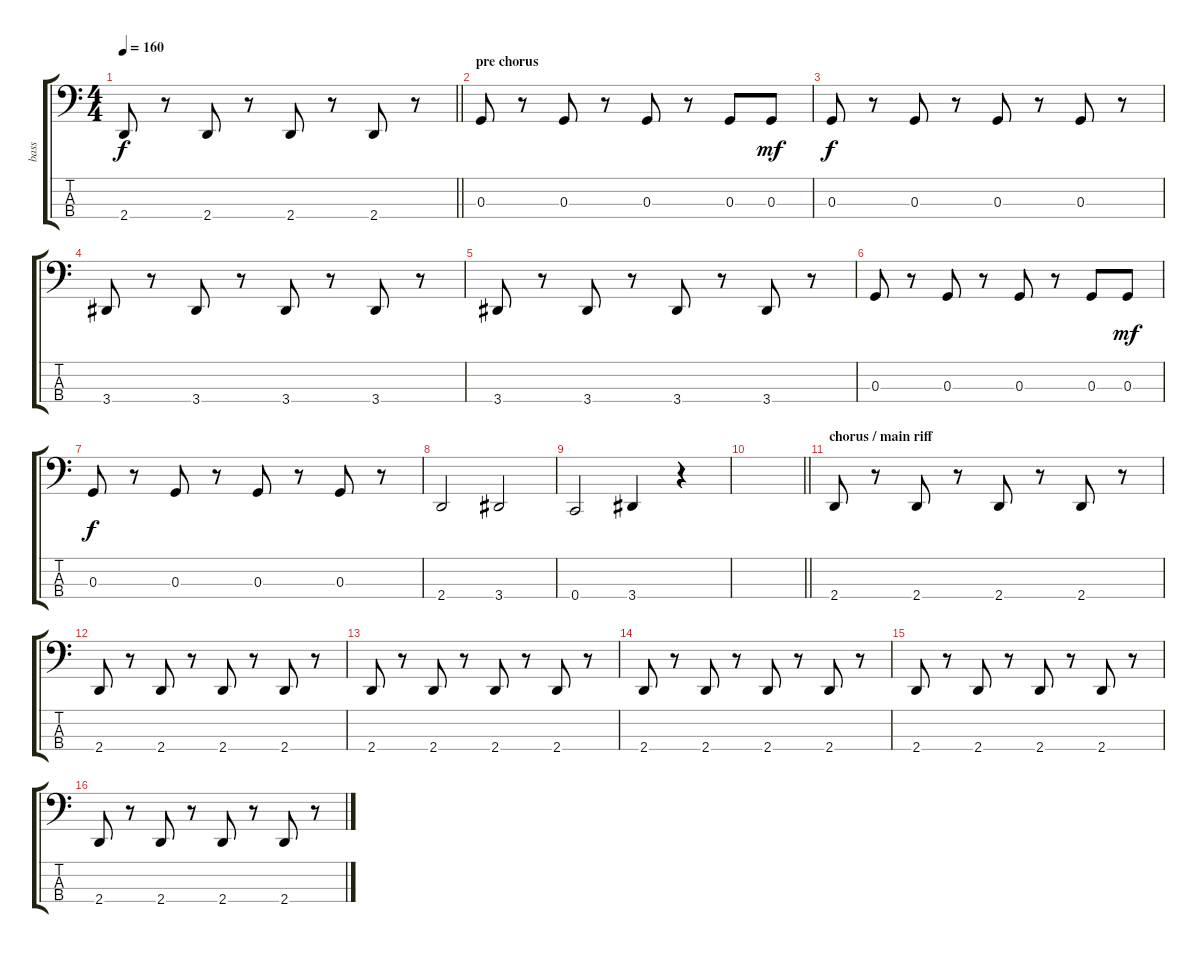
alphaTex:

\track ("bass" "bass") {instrument electricbasspick}
\staff {score tabs}
\tuning (F2 C2 G1 C1) {hide}
\ts (4 4)
\tempo 160
\clef f4
\barLineRight lightlight
\ks c
2.4.8{dy f} r.8 2.4.8 r.8 2.4.8 r.8 2.4.8 r.8 |
\section ("" "pre chorus")
0.3.8 r.8 0.3.8 r.8 0.3.8 r.8 0.3.8 0.3.8{dy mf} |
0.3.8{dy f} r.8 0.3.8 r.8 0.3.8 r.8 0.3.8 r.8 |
3.4.8 r.8 3.4.8 r.8 3.4.8 r.8 3.4.8 r.8 |
3.4.8 r.8 3.4.8 r.8 3.4.8 r.8 3.4.8 r.8 |
0.3.8 r.8 0.3.8 r.8 0.3.8 r.8 0.3.8 0.3.8{dy mf} |
0.3.8{dy f} r.8 0.3.8 r.8 0.3.8 r.8 0.3.8 r.8 |
2.4.2 3.4.2 |
0.4.2 3.4.4 r.4 |
\barLineRight lightlight
|
\section ("" "chorus / main riff")
2.4.8 r.8 2.4.8 r.8 2.4.8 r.8 2.4.8 r.8 |
2.4.8 r.8 2.4.8 r.8 2.4.8 r.8 2.4.8 r.8 |
2.4.8 r.8 2.4.8 r.8 2.4.8 r.8 2.4.8 r.8 |
2.4.8 r.8 2.4.8 r.8 2.4.8 r.8 2.4.8 r.8 |
2.4.8 r.8 2.4.8 r.8 2.4.8 r.8 2.4.8 r.8 |
2.4.8 r.8 2.4.8 r.8 2.4.8 r.8 2.4.8 r.8
